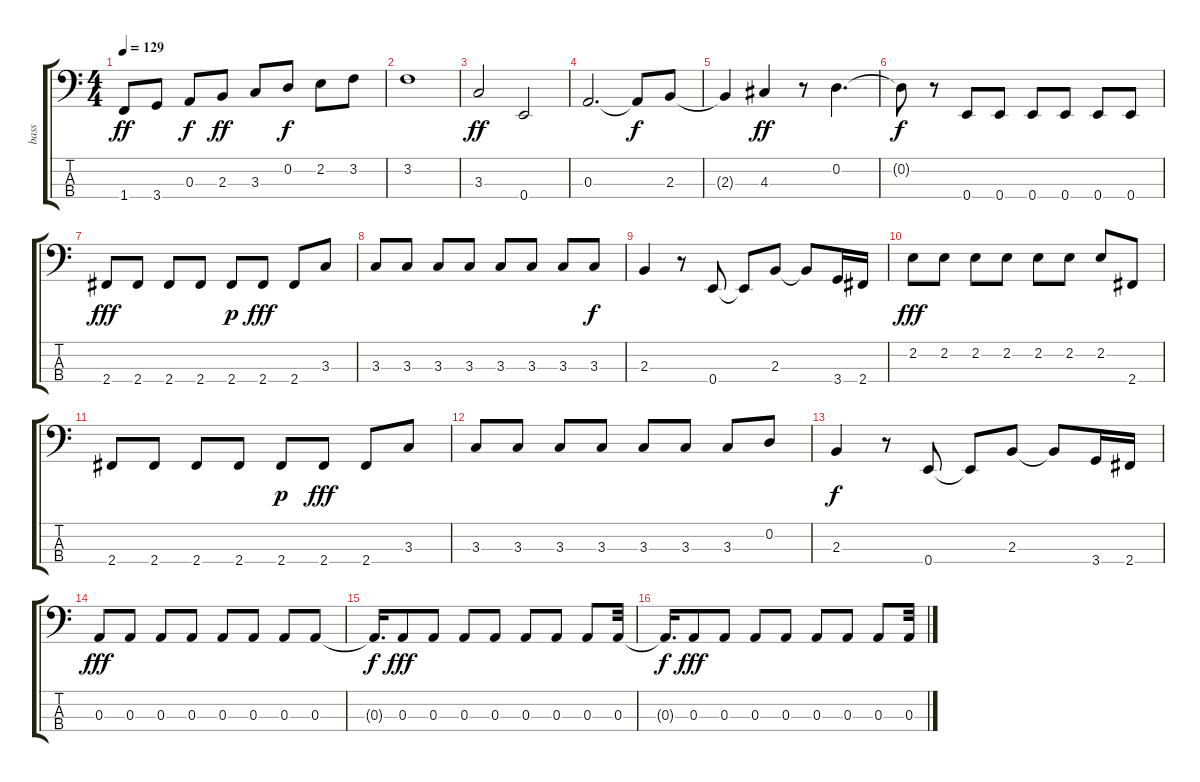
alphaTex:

\track ("bass" "bass") {instrument electricbasspick}
\staff {score tabs}
\tuning (G2 D2 A1 E1) {hide}
\ts (4 4)
\tempo 129
\clef f4
\ks c
1.4.8{dy ff} 3.4.8 0.3.8{dy f} 2.3.8{dy ff} 3.3.8 0.2.8{dy f} 2.2.8 3.2.8 |
3.2.1 |
3.3.2{dy ff} 0.4.2 |
0.3.2{d} 0.3{t}.8{dy f} 2.3.8 |
2.3{t}.4 4.3.4{dy ff} r.8 0.2.4{d} |
0.2{t}.8{dy f} r.8 0.4.8 0.4.8 0.4.8 0.4.8 0.4.8 0.4.8 |
2.4.8{dy fff} 2.4.8 2.4.8 2.4.8 2.4.8{dy p} 2.4.8{dy fff} 2.4.8 3.3.8 |
3.3.8 3.3.8 3.3.8 3.3.8 3.3.8 3.3.8 3.3.8 3.3.8{dy f} |
2.3.4 r.8 0.4.8 0.4{t}.8 2.3.8 2.3{t}.8 3.4.16 2.4.16 |
2.2.8{dy fff} 2.2.8 2.2.8 2.2.8 2.2.8 2.2.8 2.2.8 2.4.8 |
2.4.8 2.4.8 2.4.8 2.4.8 2.4.8{dy p} 2.4.8{dy fff} 2.4.8 3.3.8 |
3.3.8 3.3.8 3.3.8 3.3.8 3.3.8 3.3.8 3.3.8 0.2.8 |
2.3.4{dy f} r.8 0.4.8 0.4{t}.8 2.3.8 2.3{t}.8 3.4.16 2.4.16 |
0.3.8{dy fff} 0.3.8 0.3.8 0.3.8 0.3.8 0.3.8 0.3.8 0.3.8 |
0.3{t}.16{d dy f} 0.3.8{dy fff} 0.3.8 0.3.8 0.3.8 0.3.8 0.3.8 0.3.8 0.3.32 |
0.3{t}.16{d dy f} 0.3.8{dy fff} 0.3.8 0.3.8 0.3.8 0.3.8 0.3.8 0.3.8 0.3.32
